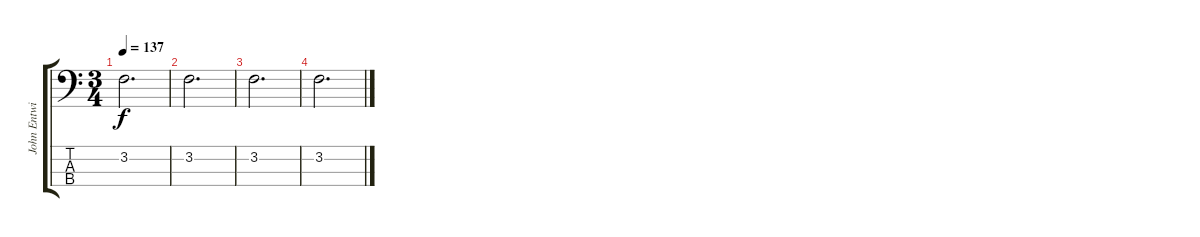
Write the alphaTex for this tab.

\track ("John Entwistle" "John Entwi") {instrument electricbassfinger}
\staff {score tabs}
\tuning (G2 D2 A1 E1) {hide}
\ts (3 4)
\tempo 137
\clef f4
\ks c
3.2.2{d dy f} |
3.2.2{d} |
3.2.2{d} |
3.2.2{d}
